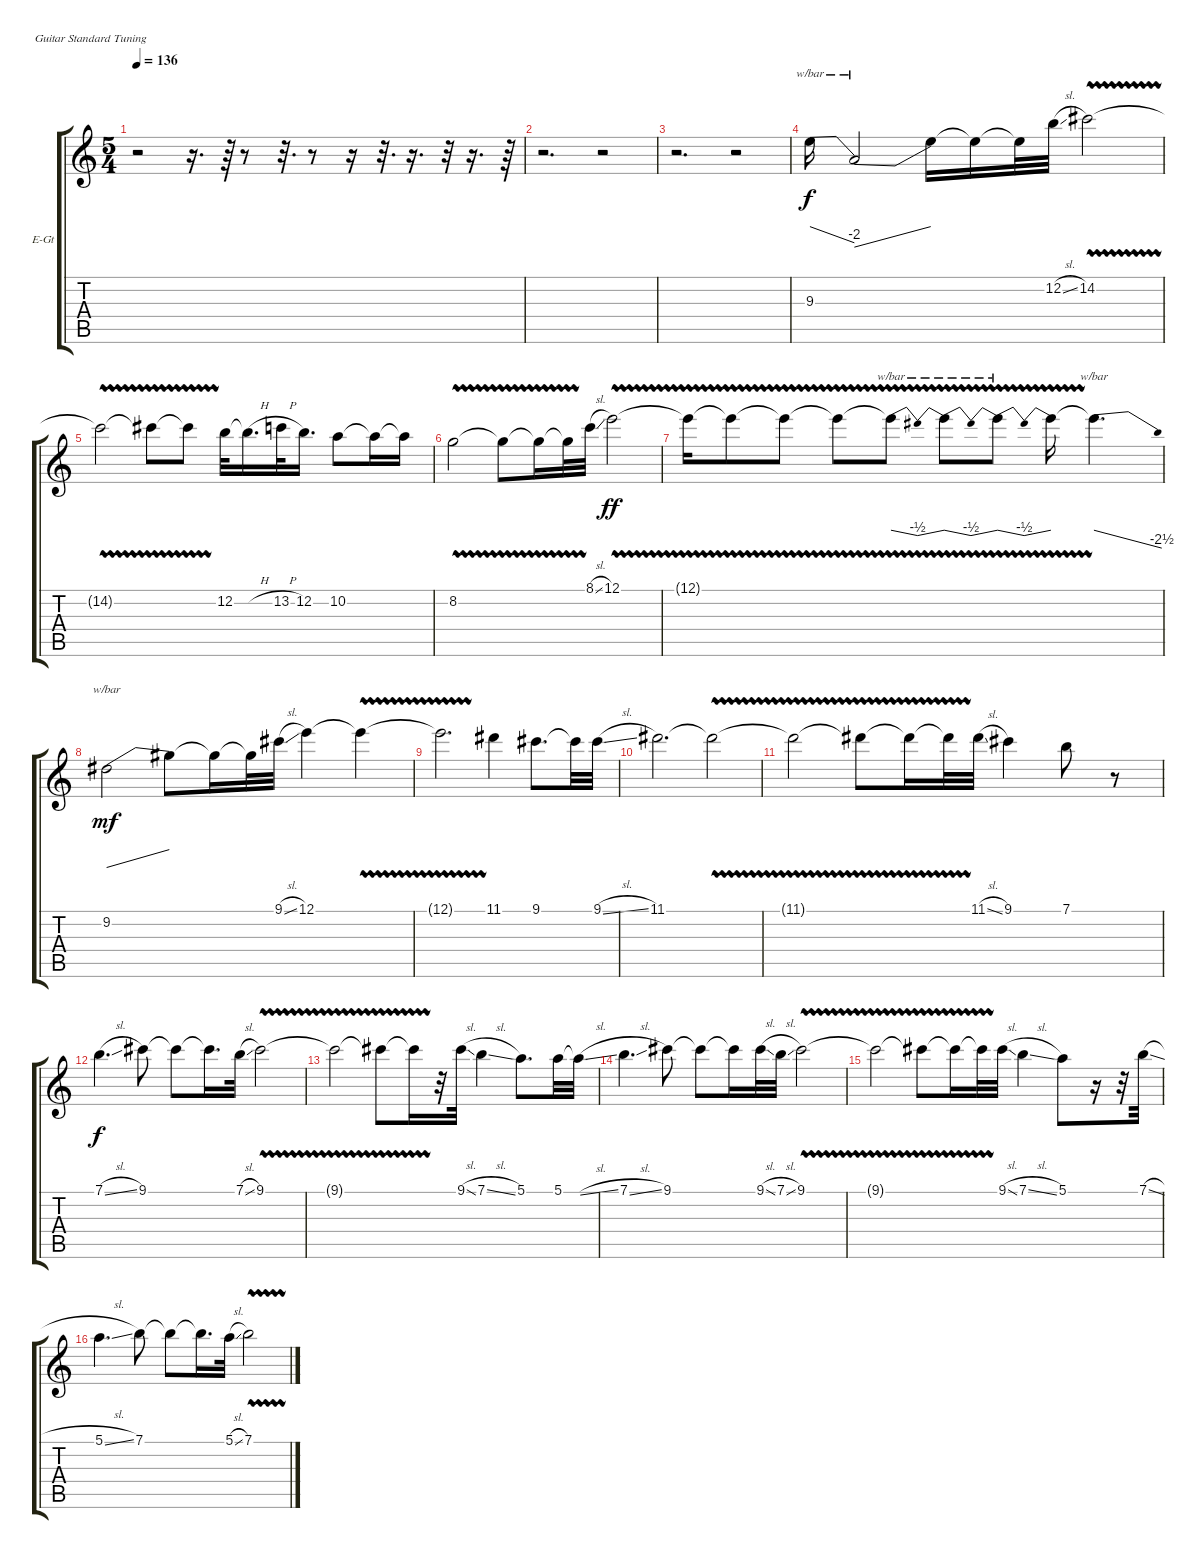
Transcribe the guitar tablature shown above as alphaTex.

\bracketExtendMode groupsimilarinstruments
\firstSystemTrackNameOrientation horizontal
\otherSystemsTrackNameOrientation horizontal
\track ("Lead w/chorus" "E-Gt") {instrument overdrivenguitar}
\staff {score tabs}
\tuning (E4 B3 G3 D3 A2 E2)
\ts (5 4)
\tempo 136
\clef g2
\ks c
r.2{dy f} r.16{d} r.64 r.8 r.32{d} r.8 r.16 r.32{d} r.16{d} r.32 r.16{d} r.64 |
r.2{d} r.2 |
r.2{d} r.2 |
9.3.16{tbe (dive default 0 0 18.599999999999998 -8)} 9.3{t}.2{tbe (dive default 0 -14 9.6 0)} 9.3{t}.16 9.3{t}.16 9.3{t}.32 12.2{sl}.32 14.2{vw}.2 |
14.2{vw t}.2 14.2{vw t}.8 14.2{vw t}.8 12.2.32 12.2{h t}.16{d} 13.2{h}.32 12.2.16{d} 10.2.8 10.2{t}.16 10.2{t}.16 |
8.2{vw}.2 8.2{vw t}.8 8.2{vw t}.16 8.2{vw t}.32 8.1{sl}.32 12.1{vw}.2{dy ff} |
12.1{vw t}.16 12.1{vw t}.8 12.1{vw t}.8 12.1{vw t}.8 12.1{vw t}.8{tbe (dip default 0 0 4.8 -2 6.6 -2 13.2 0)} 12.1{vw t}.8{tbe (dip default 0 0 9.6 -2 12 -2 21.599999999999998 0)} 12.1{vw t}.8{tbe (dip default 0 0 10.2 -2 11.4 -2 22.8 0)} 12.1{t}.16 12.1{t}.4{d tbe (dive default 0 0 55.8 -10)} |
9.2.2{tbe (dive default 0 -10 12.6 0) dy mf} 9.2{t}.8 9.2{t}.16 9.2{t}.32 9.1{sl}.32 12.1.4 12.1{vw t}.4 |
12.1{vw t}.2{d} 11.1.4 9.1.8{d} 9.1{t}.32 9.1{sl}.32 |
11.1.2{d} 11.1{vw t}.2 |
11.1{vw t}.2 11.1{vw t}.8 11.1{vw t}.16 11.1{vw t}.32 11.1{sl}.32 9.1.4 7.1.8 r.8 |
7.1{sl}.4{d dy f} 9.1.8 9.1{t}.8 9.1{t}.16{d} 7.1{sl}.32 9.1{vw}.2 |
9.1{vw t}.2 9.1{vw t}.8 9.1{vw t}.16 r.32 9.1{sl}.32 7.1{sl}.4 5.1.8{d} 5.1.32 5.1{sl t}.32 |
7.1{sl}.4{d} 9.1.8 9.1{t}.8 9.1{t}.16 9.1{sl}.32 7.1{sl}.32 9.1{vw}.2 |
9.1{vw t}.2 9.1{vw t}.8 9.1{vw t}.16 9.1{vw t}.32 9.1{sl}.32 7.1{sl}.4 5.1.8 r.16 r.32 7.1{sl}.32 |
5.1{sl}.4{d} 7.1.8 7.1{t}.8 7.1{t}.16{d} 5.1{sl}.32 7.1{vw}.2
